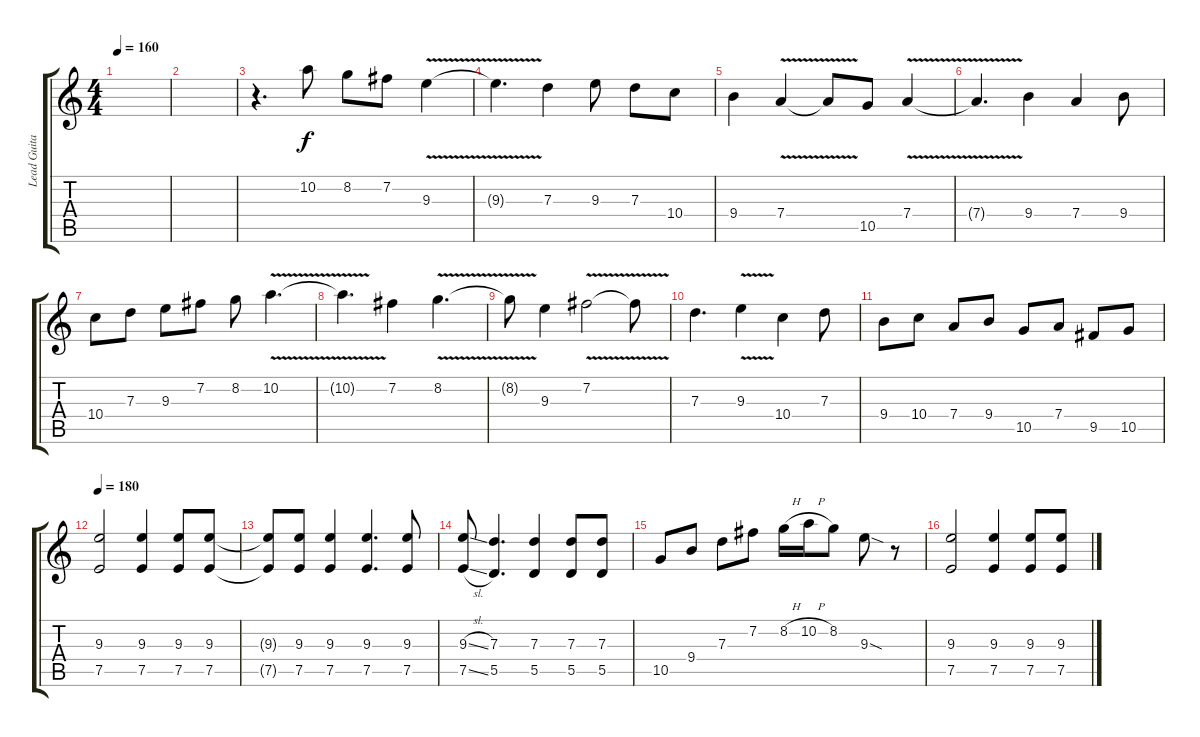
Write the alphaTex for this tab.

\track ("Lead Guitar" "Lead Guita") {instrument distortionguitar}
\staff {score tabs}
\tuning (E4 B3 G3 D3 A2 E2) {hide}
\ts (4 4)
\tempo 160
\clef g2
\ks c
|
|
r.4{d} 10.2.8 8.2.8 7.2.8 9.3{v}.4 |
9.3{t}.4{d} 7.3.4 9.3.8 7.3.8 10.4.8 |
9.4.4 7.4{v}.4 7.4{t}.8 10.5.8 7.4{v}.4 |
7.4{t}.4{d} 9.4.4 7.4.4 9.4.8 |
10.4.8 7.3.8 9.3.8 7.2.8 8.2.8 10.2{v}.4{d} |
10.2{t}.4{d} 7.2.4 8.2{v}.4{d} |
8.2{t}.8 9.3.4 7.2{v}.2 7.2{t}.8 |
7.3.4{d} 9.3{v}.4 10.4.4 7.3.8 |
9.4.8 10.4.8 7.4.8 9.4.8 10.5.8 7.4.8 9.5.8 10.5.8 |
\tempo 180
(9.3 7.5).2 (9.3 7.5).4 (9.3 7.5).8 (9.3 7.5).8 |
(9.3{t} 7.5{t}).8 (9.3 7.5).8 (9.3 7.5).4 (9.3 7.5).4{d} (9.3 7.5).8 |
(9.3{sl} 7.5{sl}).8 (7.3 5.5).4{d} (7.3 5.5).4 (7.3 5.5).8 (7.3 5.5).8 |
10.5.8 9.4.8 7.3.8 7.2.8 8.2{h}.16 10.2{h}.16 8.2.8 9.3{sod}.8 r.8 |
(9.3 7.5).2 (9.3 7.5).4 (9.3 7.5).8 (9.3 7.5).8
